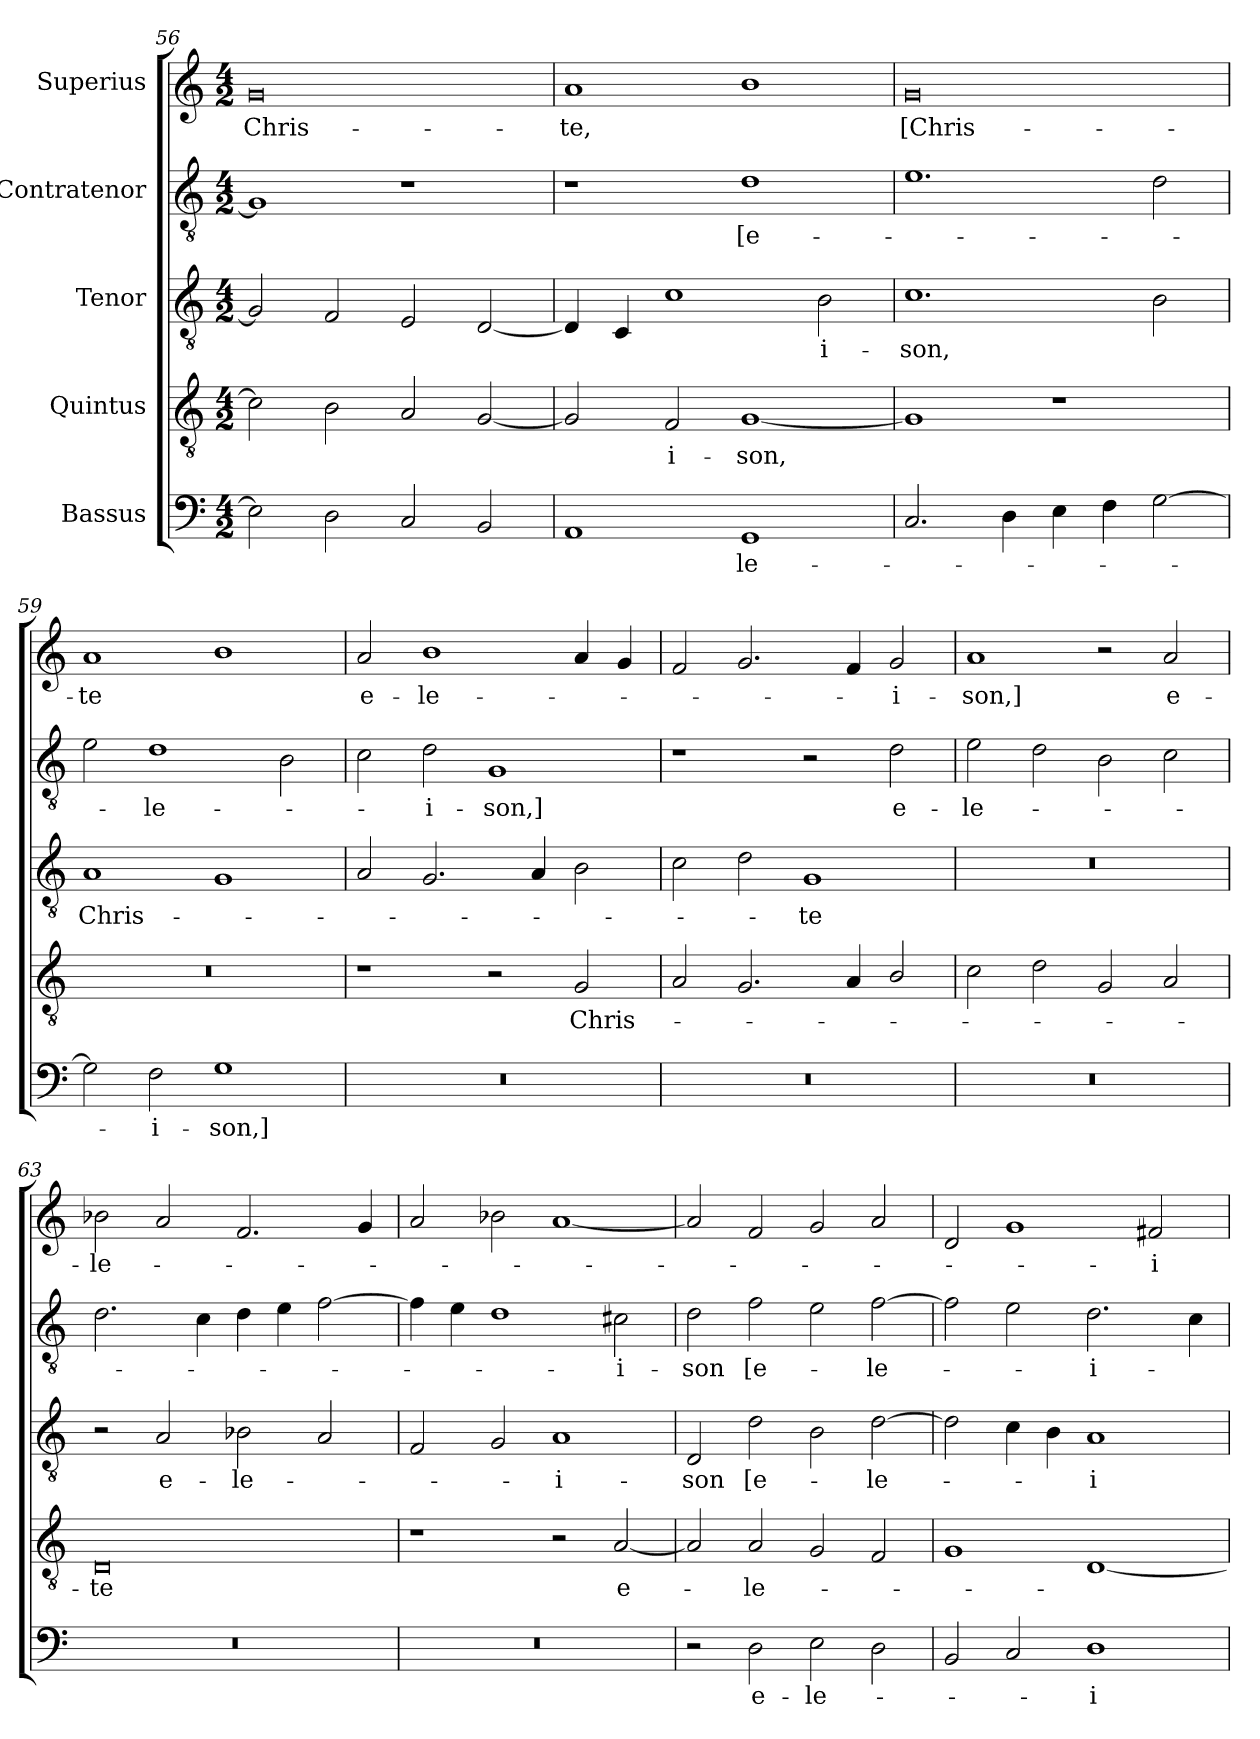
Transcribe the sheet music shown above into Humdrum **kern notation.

**kern	**text	**kern	**text	**kern	**text	**kern	**text	**kern	**text
*part5	*part5	*part4	*part4	*part3	*part3	*part2	*part2	*part1	*part1
*staff5	*staff5	*staff4	*staff4	*staff3	*staff3	*staff2	*staff2	*staff1	*staff1
*I"Bassus	*	*I"Quintus	*	*I"Tenor	*	*I"Contratenor	*	*I"Superius	*
*clefF4	*	*clefGv2	*	*clefGv2	*	*clefGv2	*	*clefG2	*
*k[]	*	*k[]	*	*k[]	*	*k[]	*	*k[]	*
*M4/2	*	*M4/2	*	*M4/2	*	*M4/2	*	*M4/2	*
=56	=56	=56	=56	=56	=56	=56	=56	=56	=56
2E\]	.	2c\]	.	2G/]	.	1G/]	.	0g/	Chris-
2D\	.	2B\	.	2F/	.	.	.	.	.
2C/	.	2A/	.	2E/	.	1r	.	.	.
2BB/	.	[2G/	.	[2D/	.	.	.	.	.
=57	=57	=57	=57	=57	=57	=57	=57	=57	=57
1AA/	.	2G/]	.	4D/]	.	1r	.	1a/	-te,
.	.	.	.	4C/	.	.	.	.	.
.	.	2F/	-i-	1c\	.	.	.	.	.
1GG/	-le-	[1G/	-son,	.	.	1d\	[e-	1b\	.
.	.	.	.	2B\	-i-	.	.	.	.
=58	=58	=58	=58	=58	=58	=58	=58	=58	=58
2.C/	.	1G/]	.	1.c/	-son,	1.e/	.	0g/	[Chris-
4D\	.	.	.	.	.	.	.	.	.
4E\	.	1r	.	.	.	.	.	.	.
4F\	.	.	.	.	.	.	.	.	.
[2G\	.	.	.	2B\	.	2d\	.	.	.
=59	=59	=59	=59	=59	=59	=59	=59	=59	=59
2G\]	.	0r	.	1A/	Chris-	2e\	.	1a/	-te
2F\	-i-	.	.	.	.	1d/	-le-	.	.
1G\	-son,]	.	.	1G/	.	.	.	1b\	.
.	.	.	.	.	.	2B\	.	.	.
=60	=60	=60	=60	=60	=60	=60	=60	=60	=60
0r	.	1r	.	2A/	.	2c\	.	2a/	e-
.	.	.	.	2.G/	.	2d\	-i-	1b\	-le-
.	.	2r	.	.	.	1G\	-son,]	.	.
.	.	.	.	4A/	.	.	.	.	.
.	.	2G/	Chris-	2B\	.	.	.	4a/	.
.	.	.	.	.	.	.	.	4g/	.
=61	=61	=61	=61	=61	=61	=61	=61	=61	=61
0r	.	2A/	.	2c\	.	1r	.	2f/	.
.	.	2.G/	.	2d\	.	.	.	2.g/	.
.	.	.	.	1G\	-te	2r	.	.	.
.	.	4A/	.	.	.	.	.	4f/	.
.	.	2B/	.	.	.	2d\	e-	2g/	-i-
=62	=62	=62	=62	=62	=62	=62	=62	=62	=62
0r	.	2c\	.	0r	.	2e\	-le-	1a/	-son,]
.	.	2d\	.	.	.	2d\	.	.	.
.	.	2G/	.	.	.	2B\	.	2r	.
.	.	2A/	.	.	.	2c\	.	2a/	e-
=63	=63	=63	=63	=63	=63	=63	=63	=63	=63
0r	.	0D/	-te	2r	.	2.d\	.	2b-X\	-le-
.	.	.	.	2A/	e-	.	.	2a/	.
.	.	.	.	.	.	4c\	.	.	.
.	.	.	.	2B-X\	-le-	4d\	.	2.f/	.
.	.	.	.	.	.	4e\	.	.	.
.	.	.	.	2A/	.	[2f\	.	.	.
.	.	.	.	.	.	.	.	4g/	.
=64	=64	=64	=64	=64	=64	=64	=64	=64	=64
0r	.	1r	.	2F/	.	4f\]	.	2a/	.
.	.	.	.	.	.	4e\	.	.	.
.	.	.	.	2G/	.	1d/	.	2b-X\	.
.	.	2r	.	1A/	-i-	.	.	[1a/	.
.	.	[2A/	e-	.	.	2c#X\	-i-	.	.
=65	=65	=65	=65	=65	=65	=65	=65	=65	=65
2r	.	2A/]	.	2D/	-son	2d\	-son	2a/]	.
2D\	e-	2A/	-le-	2d\	[e-	2f\	[e-	2f/	.
2E\	-le-	2G/	.	2B\	.	2e\	.	2g/	.
2D\	.	2F/	.	[2d\	-le-	[2f\	-le-	2a/	.
=66	=66	=66	=66	=66	=66	=66	=66	=66	=66
2BB/	.	1G/	.	2d\]	.	2f\]	.	2d/	.
2C/	.	.	.	4c\	.	2e\	.	1g/	.
.	.	.	.	4B\	.	.	.	.	.
1D\	-i-	[1D/	.	1A/	-i-	2.d\	-i-	.	.
.	.	.	.	.	.	.	.	2f#X/	-i-
.	.	.	.	.	.	4c\	.	.	.
=	=	=	=	=	=	=	=	=	=
*-	*-	*-	*-	*-	*-	*-	*-	*-	*-
